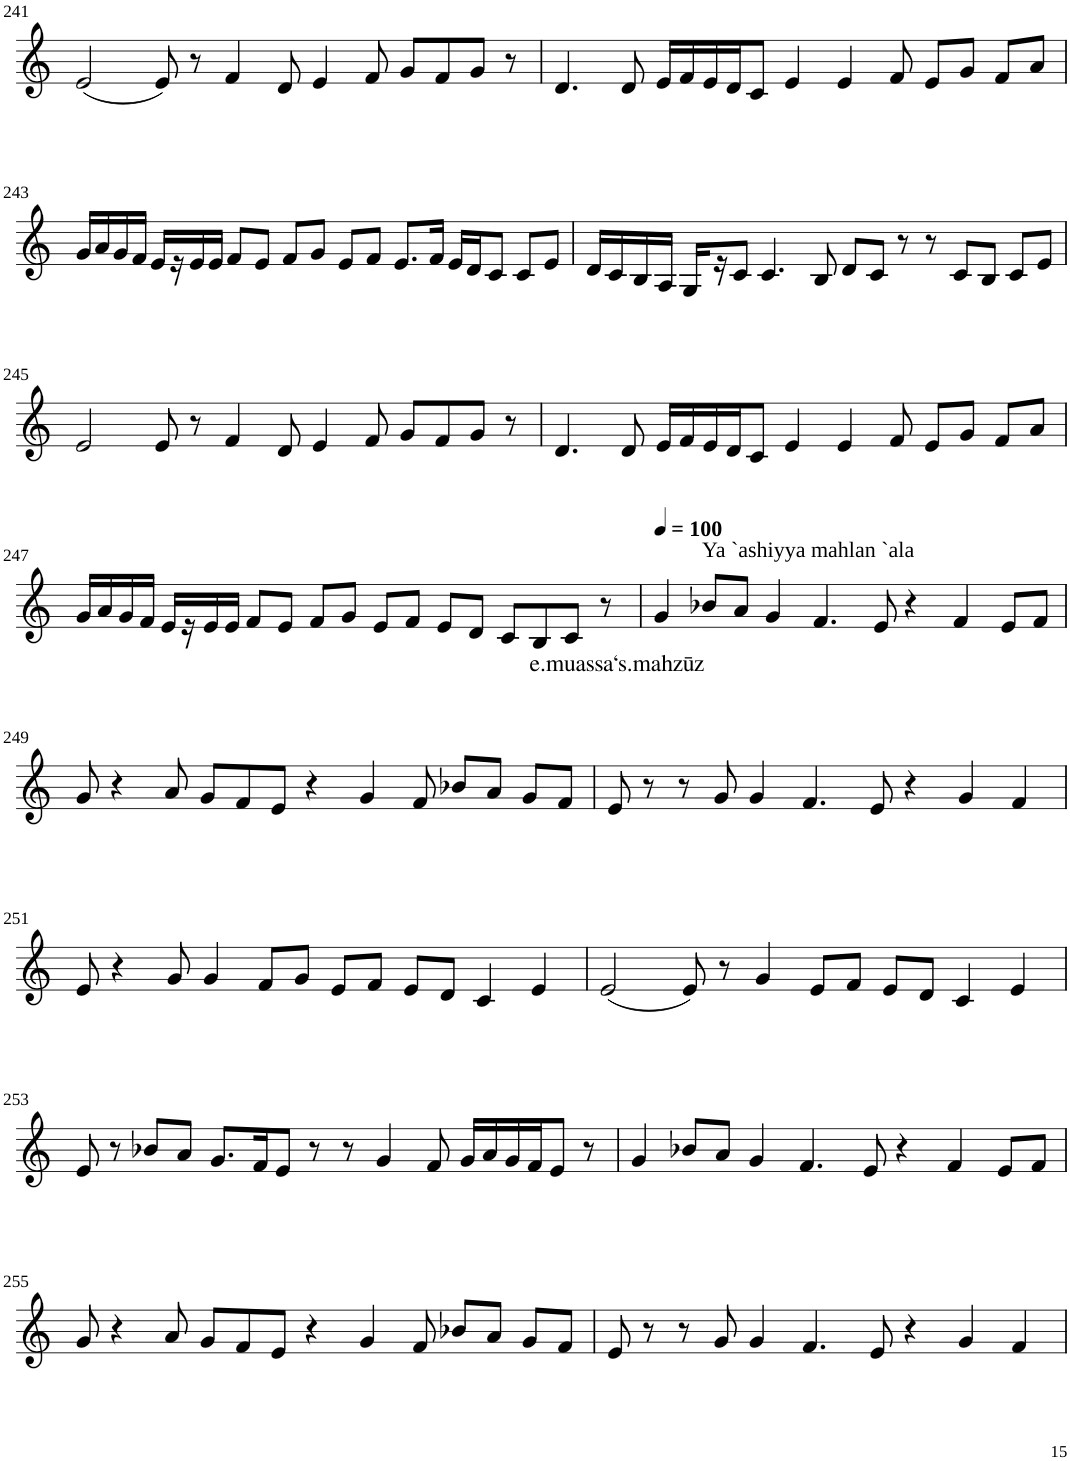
**kern	**text
*part1	*part1
*staff1	*staff1
*I"Violin	*
!!LO:PB:g=z
*clefG2	*
*k[]	*
*M8/4	*
=241	=241
(2e/	.
8e/)	.
8r	.
4f/	.
8d/	.
4e/	.
8f/	.
8g/L	.
8f/	.
8g/J	.
8r	.
=242	=242
4.d/	.
8d/	.
16e/LL	.
16f/	.
16e/	.
16d/J	.
8c/J	.
4e/	.
4e/	.
8f/	.
8e/L	.
8g/J	.
8f/L	.
8a/J	.
!!LO:LB:g=z
=243	=243
16g/LL	.
16a/	.
16g/	.
16f/JJ	.
16e/LL	.
16r	.
16e/	.
16e/JJ	.
8f/L	.
8e/J	.
8f/L	.
8g/J	.
8e/L	.
8f/J	.
8.e/L	.
16f/Jk	.
16e/LL	.
16d/J	.
8c/J	.
8c/L	.
8e/J	.
=244	=244
16d/LL	.
16c/	.
16B/	.
16A/JJ	.
16G/LL	.
16r	.
8c/J	.
4.c/	.
8B/	.
8d/L	.
8c/J	.
8r	.
8r	.
8c/L	.
8B/J	.
8c/L	.
8e/J	.
!!LO:LB:g=z
=245	=245
2e/	.
8e/	.
8r	.
4f/	.
8d/	.
4e/	.
8f/	.
8g/L	.
8f/	.
8g/J	.
8r	.
=246	=246
4.d/	.
8d/	.
16e/LL	.
16f/	.
16e/	.
16d/J	.
8c/J	.
4e/	.
4e/	.
8f/	.
8e/L	.
8g/J	.
8f/L	.
8a/J	.
!!LO:LB:g=z
=247	=247
16g/LL	.
16a/	.
16g/	.
16f/JJ	.
16e/LL	.
16r	.
16e/	.
16e/JJ	.
8f/L	.
8e/J	.
8f/L	.
8g/J	.
8e/L	.
8f/J	.
8e/L	.
8d/J	.
8c/L	.
8B/	.
!	!LO:LY:b
8c/J	e.muassa‘
8r	.
=248	=248
*MM100	*
!	!LO:LY:b
4g/	s.mahzūz
!LO:TX:a:t=Ya `ashiyya mahlan `ala	!
8b-X/L	.
8a/J	.
4g/	.
4.f/	.
8e/	.
4r	.
4f/	.
8e/L	.
8f/J	.
!!LO:LB:g=z
=249	=249
8g/	.
4r	.
8a/	.
8g/L	.
8f/	.
8e/J	.
4r	.
4g/	.
8f/	.
8b-X/L	.
8a/J	.
8g/L	.
8f/J	.
=250	=250
8e/	.
8r	.
8r	.
8g/	.
4g/	.
4.f/	.
8e/	.
4r	.
4g/	.
4f/	.
!!LO:LB:g=z
=251	=251
8e/	.
4r	.
8g/	.
4g/	.
8f/L	.
8g/J	.
8e/L	.
8f/J	.
8e/L	.
8d/J	.
4c/	.
4e/	.
=252	=252
(2e/	.
8e/)	.
8r	.
4g/	.
8e/L	.
8f/J	.
8e/L	.
8d/J	.
4c/	.
4e/	.
!!LO:LB:g=z
=253	=253
8e/	.
8r	.
8b-X/L	.
8a/J	.
8.g/L	.
16f/K	.
8e/J	.
8r	.
8r	.
4g/	.
8f/	.
16g/LL	.
16a/	.
16g/	.
16f/J	.
8e/J	.
8r	.
=254	=254
4g/	.
8b-X/L	.
8a/J	.
4g/	.
4.f/	.
8e/	.
4r	.
4f/	.
8e/L	.
8f/J	.
!!LO:LB:g=z
=255	=255
8g/	.
4r	.
8a/	.
8g/L	.
8f/	.
8e/J	.
4r	.
4g/	.
8f/	.
8b-X/L	.
8a/J	.
8g/L	.
8f/J	.
=256	=256
8e/	.
8r	.
8r	.
8g/	.
4g/	.
4.f/	.
8e/	.
4r	.
4g/	.
4f/	.
=	=
*-	*-
